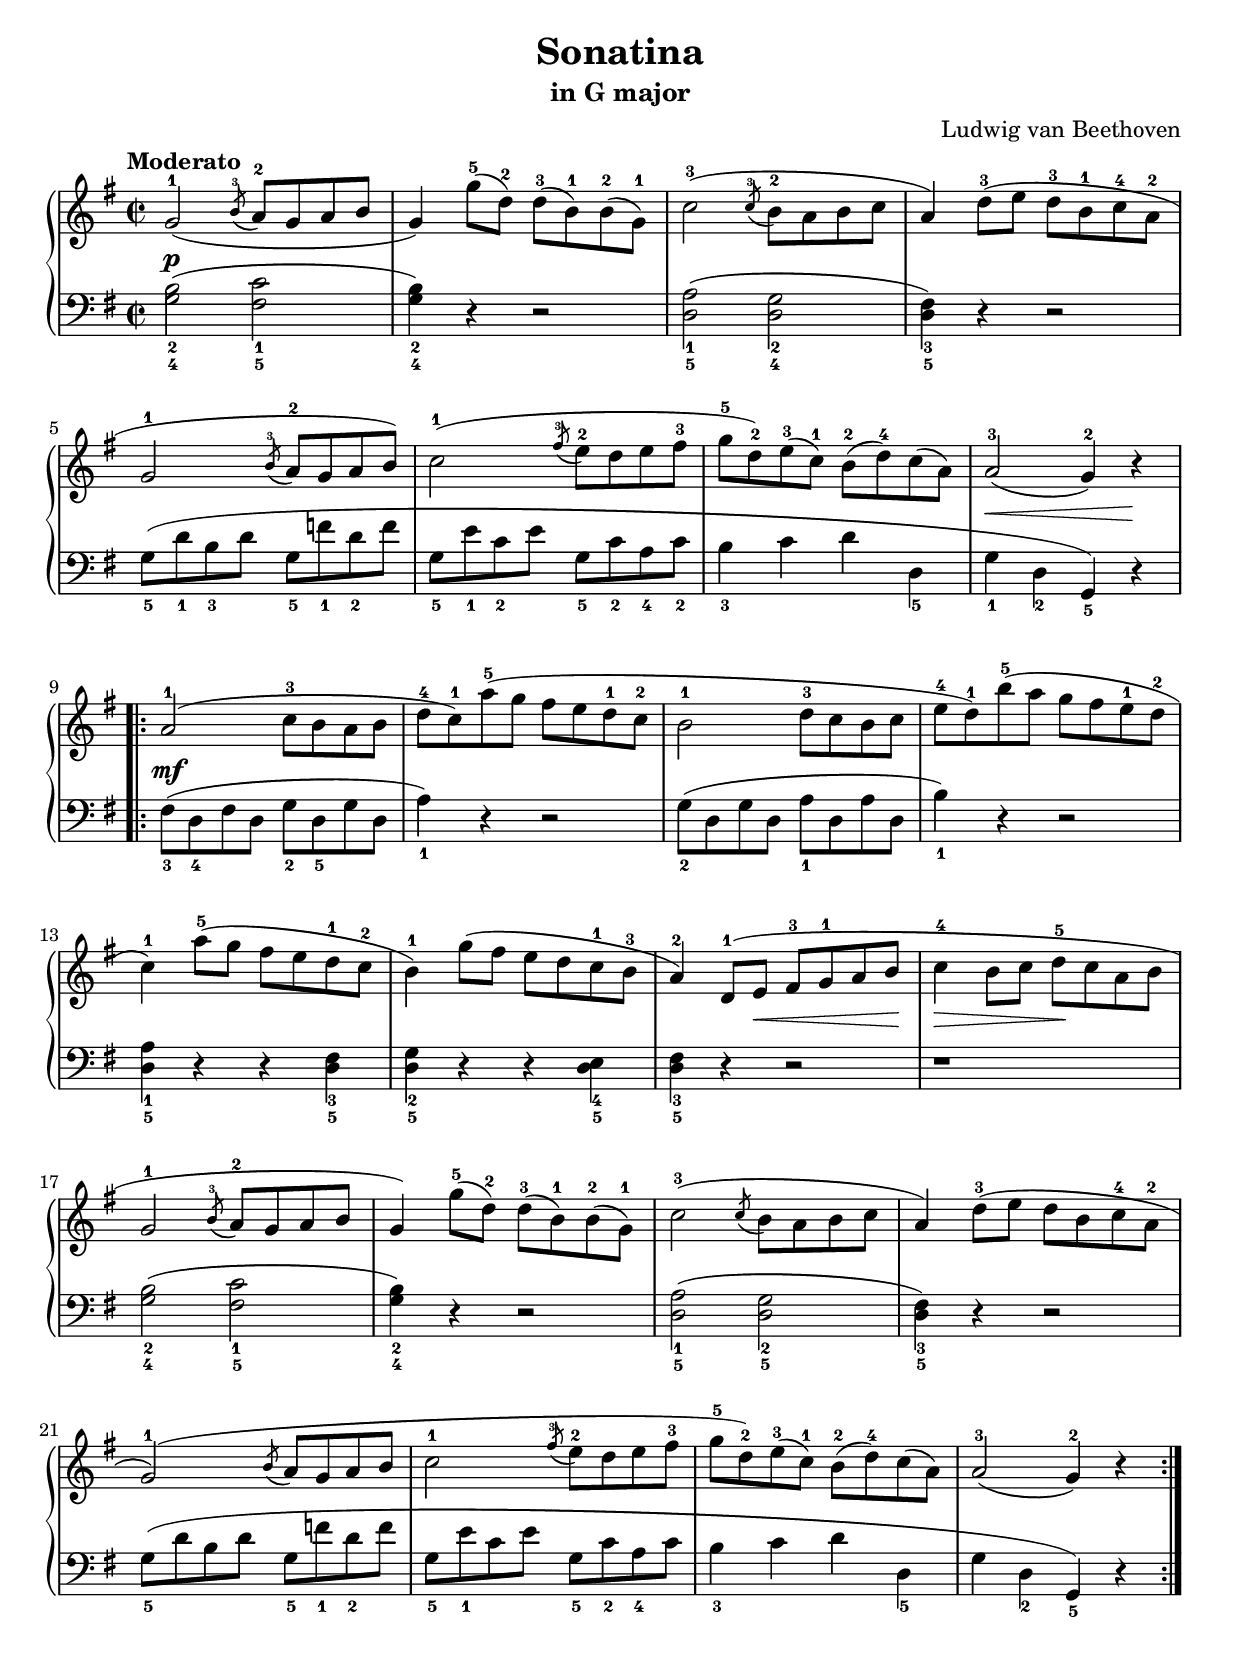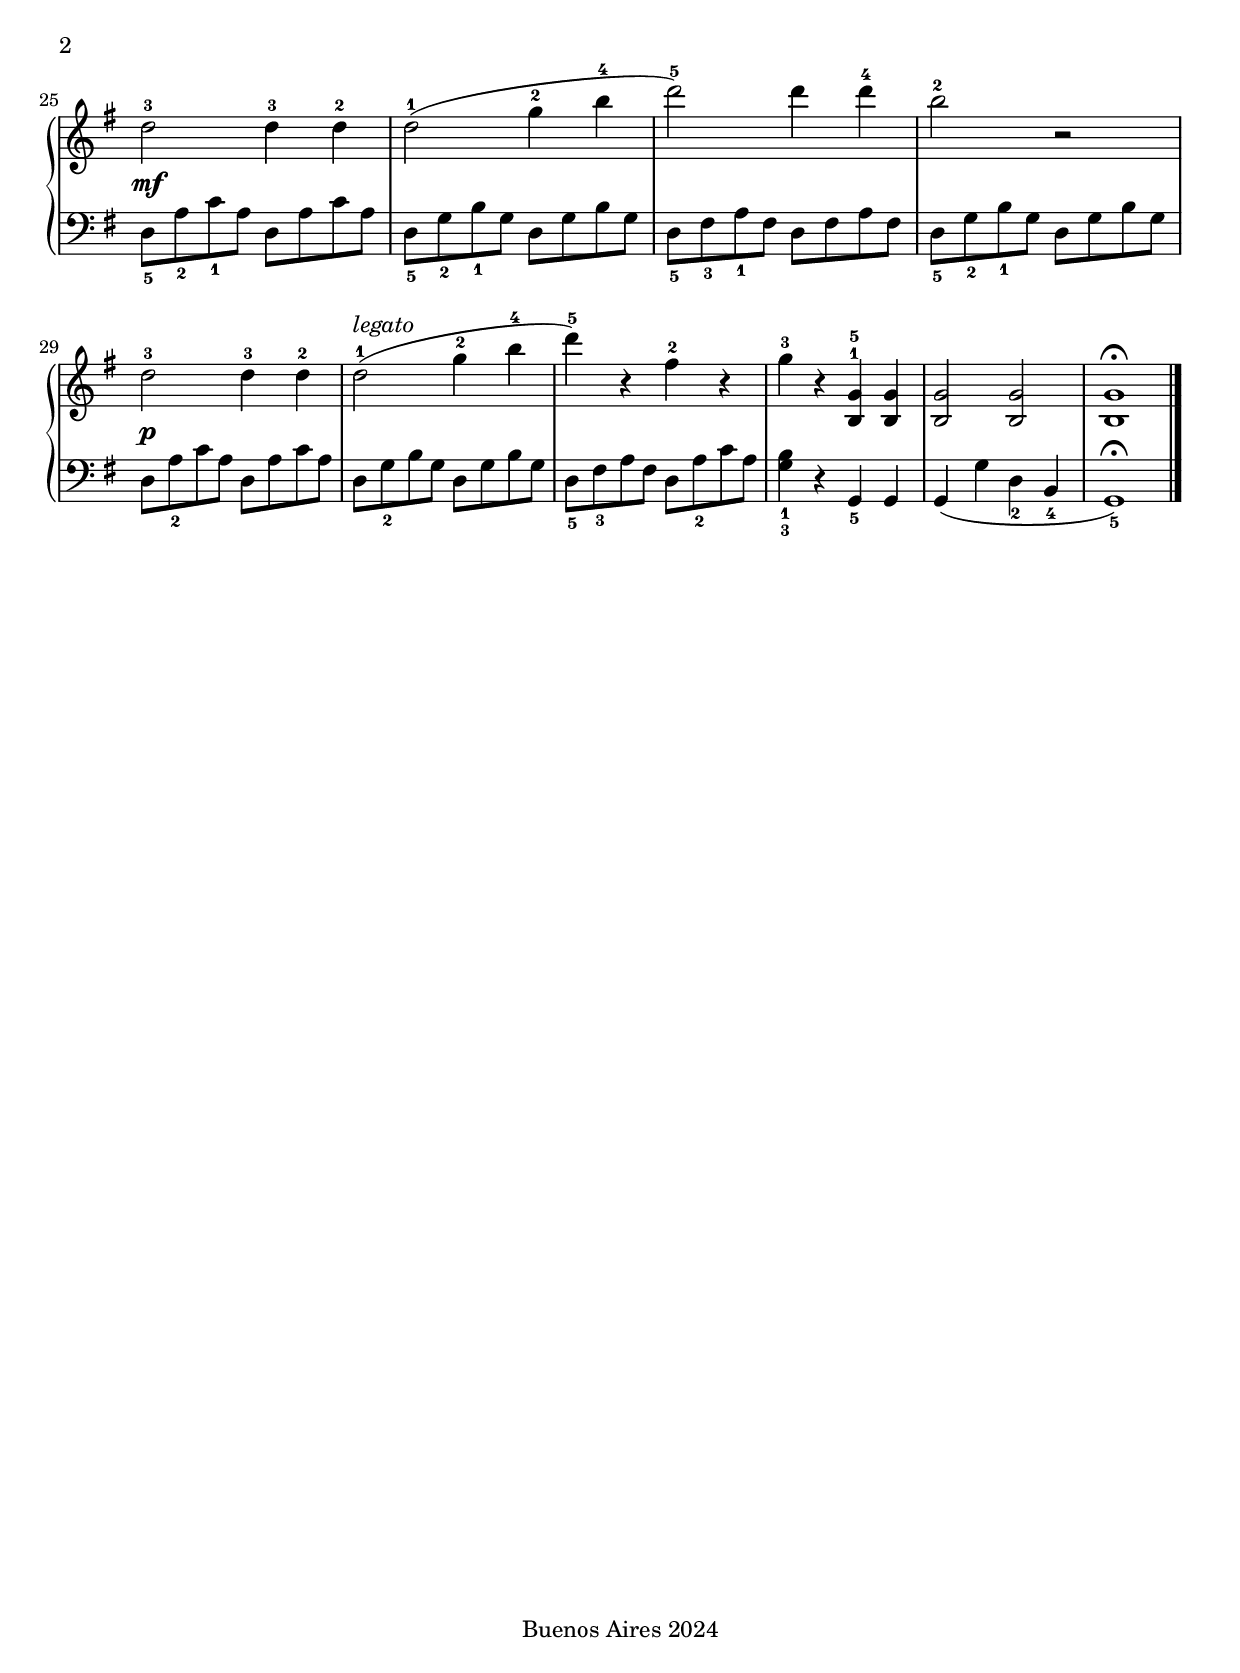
\version "2.24.3"

\include "english.ly"
\include "articulate.ly"

\paper {
  top-margin = 20
  indent = #0
  system-count = #8
  % print-all-headers = ##t
}


\header {
  title = "Sonatina"
  subtitle = "in G major"
  % subsubtitle = "Piano Studies: Little Playng Book"
  composer = "Ludwig van Beethoven"
  % poet = "English Words by Norman Gimbel"
  % opus = "1933"
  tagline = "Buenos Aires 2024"
}

\markup { \vspace #0 } % отступ от заголовков

upper =
\relative g' {
  \tempo "Moderato"
  \clef "treble"
  \key g \major
  \time 4/4
  {
    g2-1(\p \acciaccatura b8-3 a8-2 g8 a8 b8 |
    g4) g'8-5( d8-2) d8-3( b8-1) b8-2( g8-1) |
    c2-3( \acciaccatura c8-3 b8-2 a8 b8 c8 |
    a4) d8-3( e8 d8-3 b8-1 c8-4 a8-2 |

    g2-1 \acciaccatura b8-3 a8-2 g8 a8 b8) |
    c2-1( \acciaccatura fs8-3 e8-2 d8 e8 fs8-3 |
    g8-5 d8-2) e8-3( c8-1) b8-2( d8-4) c8( a8) |
    a2-3\<( g4-2) r4\! |

    \repeat volta 2 {
      a2-1\mf( c8-3 b8 a8 b8 |
      d8-4 c8-1) a'8-5( g8 fs8 e8 d8-1 c8-2 |
      b2-1 d8-3 c8 b8 c8 |
      e8-4 d8-1) b'8-5( a8 g8 fs8 e8-1 d8-2 |

      c4-1) a'8-5( g8 fs8 e8 d8-1 c8-2 |
      b4-1) g'8( fs8 e8 d8 c8-1 b8-3 |
      a4-2) d,8-1( e8 \< fs8-3 g8-1 a8 b8 \! |
      c4-4 \> b8 c8 d8-5 \! c8 a8 b8 |

      g2-1 \acciaccatura b8-3 a8-2 g8 a8 b8 |
      g4) g'8-5( d8-2) d8-3( b8-1) b8-2( g8-1) |
      c2-3( \acciaccatura c8 b8 a8 b8 c8 |
      a4) d8-3( e8 d8 b8 c8-4 a8-2 |

      g2-1)( \acciaccatura b8 a8 g8 a8 b8 |
      c2-1 \acciaccatura fs8-3 e8-2 d8 e8 fs8-3 |
      g8-5 d8-2) e8-3( c8-1) b8-2( d8-4) c8( a8) |
      a2-3( g4-2) r4 |
    }
    \break

    d'2-3 \mf d4-3 d4-2 |
    d2-1( g4-2 b4-4 |
    d2-5) d4 d4-4 |
    b2-2 r2 |

    d,2-3 \p d4-3 d4-2 |
    d2-1^\markup{\italic legato}( g4-2 b4-4 |
    d4-5) r4 fs,4-2 r4 |
    g4-3 r4 <g, b,>4-1-5 <g b,>4 |
    <g b,>2 <g b,>2 |
    <g b,>1\fermata \bar "|."
  }
}

lower = {
  \clef "bass"
  \key g \major
  \time 2/2 {
    <g b>2_2_4( <fs c'>2_1_5 |
    <g b>4_2_4) r4 r2 |
    <d a>2_1_5( <d g>2_2_4 |
    <d fs>4_3_5) r4 r2 |

    g8_5( d'8_1 b8_3 d'8 g8_5 f'8_1 d'8_2 f'8 |
    g8_5 e'8_1 c'8_2 e'8 g8_5 c'8_2 a8_4 c'8_2 |
    b4_3 c'4 d'4 d4_5 |
    g4_1 d4_2 g,4_5) r4 |

    \repeat volta 2 {
      fs8_3( d8_4 fs8 d8 g8_2 d8_5 g8 d8 |
      a4_1) r4 r2 |
      g8_2( d8 g8 d8 a8_1 d8 a8 d8 |
      b4_1) r4 r2 |

      <d a>4_1_5 r4 r4 <d fs>4_3_5 |
      <d g>4_2_5 r4 r4 <d e>4_4_5 |
      <d fs>4_3_5 r4 r2 |
      r1 |

      <g b>2_2_4( <fs c'>2_1_5 |
      <g b>4_2_4) r4 r2 |
      <d a>2_1_5( <d g>2_2_5 |
      <d fs>4_3_5) r4 r2 |

      g8_5( d'8 b8 d'8 g8_5 f'8_1 d'8_2 f'8 |
      g8_5 e'8_1 c'8 e'8 g8_5 c'8_2 a8_4 c'8 |
      b4_3 c'4 d'4 d4_5 |
      g4 d4_2 g,4_5) r4 |
    }

    d8_5 a8_2 c'8_1 a8 d8 a8 c'8 a8 |
    d8_5 g8_2 b8_1 g8 d8 g8 b8 g8 |
    d8_5 fs8_3 a8_1 fs8 d8 fs8 a8 fs8 |
    d8_5 g8_2 b8_1 g8 d8 g8 b8 g8 |
    d8 a8_2 c'8 a8 d8 a8 c'8 a8 |

    d8 g8_2 b8 g8 d8 g8 b8 g8 |
    d8_5 fs8_3 a8 fs8 d8 a8_2 c'8 a8 |
    <g b>4_1_3 r4 g,4_5 g,4 |
    g,4_( g4 d4_2 b,4_4 |
    g,1_5)\fermata \bar "|."

  }
}

\score {
  \new PianoStaff = "pianostaff"
  \with {
    \override StaffGrouper
    .staffgroup-staff-spacing
    .basic-distance = #0
    \override DynamicLineSpanner.staff-padding = #2.5 % Вертикальное позиционирование динамический объектов между нотоносцами.
    % \textLengthOn
    % \override TextScript.staff-padding = #2
  }
  <<
    \new Staff = "upper" \upper
    \new Staff = "lower" \lower
  >>


  \layout {
    \context {
      \Staff
      \override VerticalAxisGroup.    nonstaff-unrelatedstaff-spacing.padding = #5
      % \Staff
      % \override StaffGrouper.staff-staff-spacing.padding = #3
      % \override StaffGrouper.staff-staff-spacing.basic-distance = #1
    }
  }

  \midi {
    \tempo "Moderato"
  }
}
